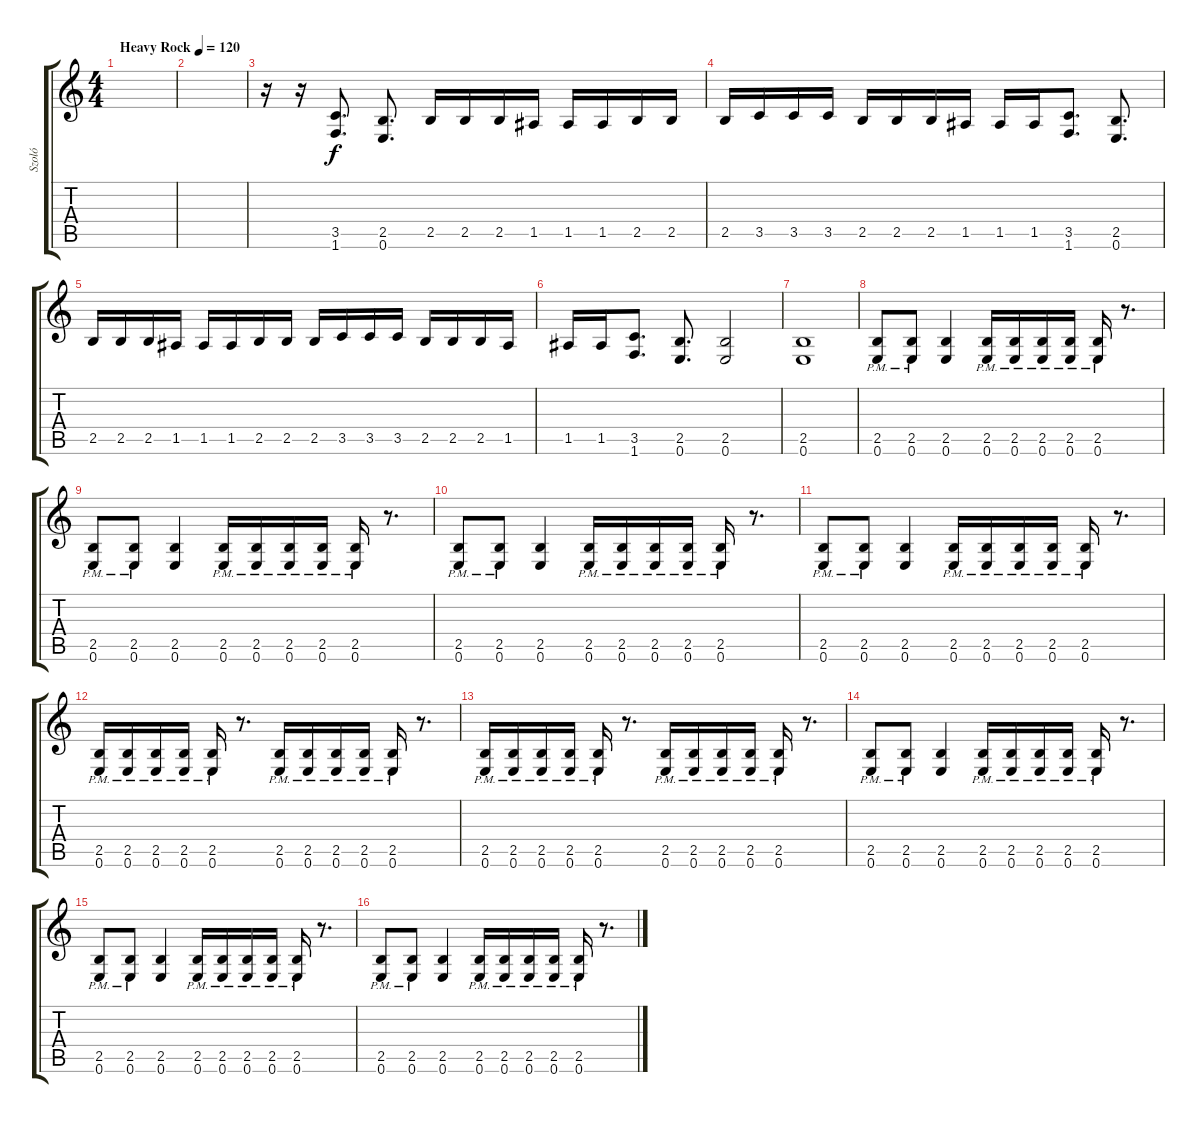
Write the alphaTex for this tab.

\track ("Szoló" "Szoló") {instrument electricguitarjazz}
\staff {score tabs}
\tuning (E4 B3 G3 D3 A2 E2) {hide}
\ts (4 4)
\tempo (120 "Heavy Rock")
\clef g2
\ks c
|
|
r.16 r.16 (3.5 1.6).8{d} (2.5 0.6).8{d} 2.5.16 2.5.16 2.5.16 1.5.16 1.5.16 1.5.16 2.5.16 2.5.16 |
2.5.16 3.5.16 3.5.16 3.5.16 2.5.16 2.5.16 2.5.16 1.5.16 1.5.16 1.5.16 (3.5 1.6).8{d} (2.5 0.6).8{d} |
2.5.16 2.5.16 2.5.16 1.5.16 1.5.16 1.5.16 2.5.16 2.5.16 2.5.16 3.5.16 3.5.16 3.5.16 2.5.16 2.5.16 2.5.16 1.5.16 |
1.5.16 1.5.16 (3.5 1.6).8{d} (2.5 0.6).8{d} (2.5 0.6).2 |
(2.5 0.6).1 |
(2.5{pm} 0.6{pm}).8 (2.5{pm} 0.6{pm}).8 (2.5 0.6).4 (2.5{pm} 0.6{pm}).16 (2.5{pm} 0.6{pm}).16 (2.5{pm} 0.6{pm}).16 (2.5{pm} 0.6{pm}).16 (2.5{pm} 0.6{pm}).16 r.8{d} |
(2.5{pm} 0.6{pm}).8 (2.5{pm} 0.6{pm}).8 (2.5 0.6).4 (2.5{pm} 0.6{pm}).16 (2.5{pm} 0.6{pm}).16 (2.5{pm} 0.6{pm}).16 (2.5{pm} 0.6{pm}).16 (2.5{pm} 0.6{pm}).16 r.8{d} |
(2.5{pm} 0.6{pm}).8 (2.5{pm} 0.6{pm}).8 (2.5 0.6).4 (2.5{pm} 0.6{pm}).16 (2.5{pm} 0.6{pm}).16 (2.5{pm} 0.6{pm}).16 (2.5{pm} 0.6{pm}).16 (2.5{pm} 0.6{pm}).16 r.8{d} |
(2.5{pm} 0.6{pm}).8 (2.5{pm} 0.6{pm}).8 (2.5 0.6).4 (2.5{pm} 0.6{pm}).16 (2.5{pm} 0.6{pm}).16 (2.5{pm} 0.6{pm}).16 (2.5{pm} 0.6{pm}).16 (2.5{pm} 0.6{pm}).16 r.8{d} |
(2.5{pm} 0.6{pm}).16 (2.5{pm} 0.6{pm}).16 (2.5{pm} 0.6{pm}).16 (2.5{pm} 0.6{pm}).16 (2.5{pm} 0.6{pm}).16 r.8{d} (2.5{pm} 0.6{pm}).16 (2.5{pm} 0.6{pm}).16 (2.5{pm} 0.6{pm}).16 (2.5{pm} 0.6{pm}).16 (2.5{pm} 0.6{pm}).16 r.8{d} |
(2.5{pm} 0.6{pm}).16 (2.5{pm} 0.6{pm}).16 (2.5{pm} 0.6{pm}).16 (2.5{pm} 0.6{pm}).16 (2.5{pm} 0.6{pm}).16 r.8{d} (2.5{pm} 0.6{pm}).16 (2.5{pm} 0.6{pm}).16 (2.5{pm} 0.6{pm}).16 (2.5{pm} 0.6{pm}).16 (2.5{pm} 0.6{pm}).16 r.8{d} |
(2.5{pm} 0.6{pm}).8 (2.5{pm} 0.6{pm}).8 (2.5 0.6).4 (2.5{pm} 0.6{pm}).16 (2.5{pm} 0.6{pm}).16 (2.5{pm} 0.6{pm}).16 (2.5{pm} 0.6{pm}).16 (2.5{pm} 0.6{pm}).16 r.8{d} |
(2.5{pm} 0.6{pm}).8 (2.5{pm} 0.6{pm}).8 (2.5 0.6).4 (2.5{pm} 0.6{pm}).16 (2.5{pm} 0.6{pm}).16 (2.5{pm} 0.6{pm}).16 (2.5{pm} 0.6{pm}).16 (2.5{pm} 0.6{pm}).16 r.8{d} |
(2.5{pm} 0.6{pm}).8 (2.5{pm} 0.6{pm}).8 (2.5 0.6).4 (2.5{pm} 0.6{pm}).16 (2.5{pm} 0.6{pm}).16 (2.5{pm} 0.6{pm}).16 (2.5{pm} 0.6{pm}).16 (2.5{pm} 0.6{pm}).16 r.8{d}
